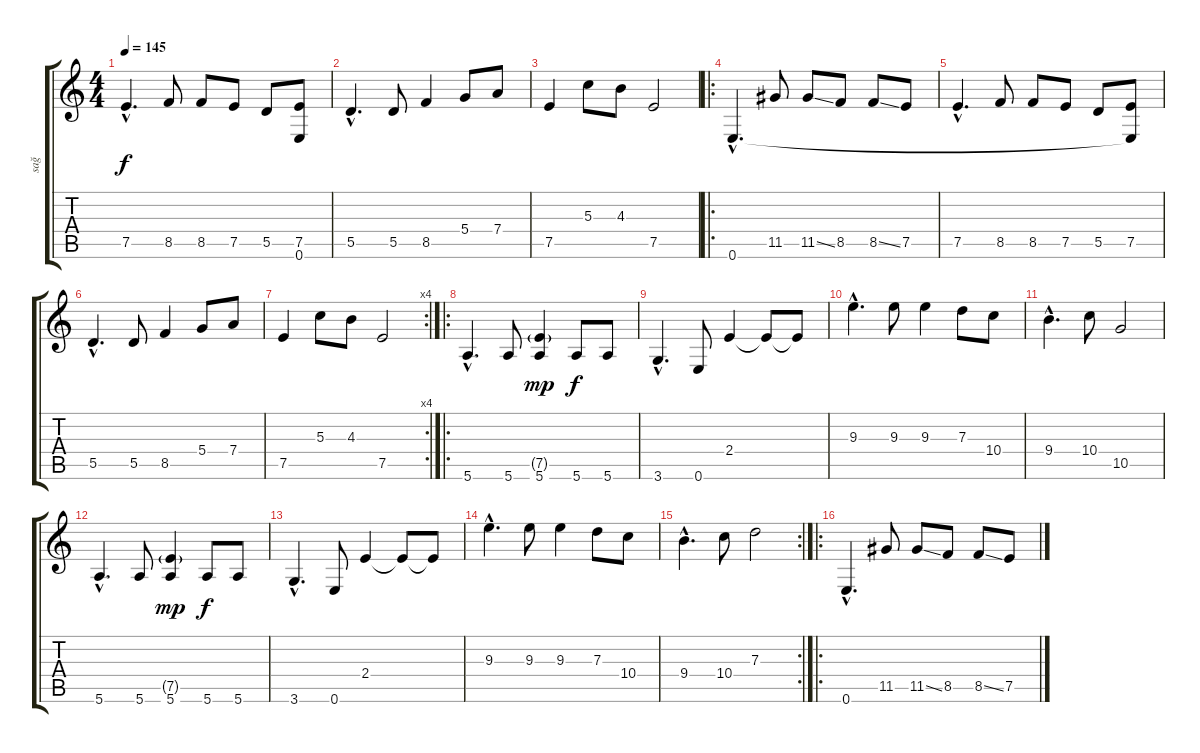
\track ("sağ" "sağ") {instrument overdrivenguitar}
\staff {score tabs}
\tuning (E4 B3 G3 D3 A2 E2) {hide}
\ts (4 4)
\tempo 145
\clef g2
\ks c
7.5{hac}.4{d dy f} 8.5.8 8.5.8 7.5.8 5.5.8 (7.5 0.6{t}).8 |
5.5{hac}.4{d} 5.5.8 8.5.4 5.4.8 7.4.8 |
7.5.4 5.3.8 4.3.8 7.5.2 |
\ro
0.6{hac}.4{d} 11.5.8 11.5{ss}.8 8.5.8 8.5{ss}.8 7.5.8 |
7.5{hac}.4{d} 8.5.8 8.5.8 7.5.8 5.5.8 (7.5 0.6{t}).8 |
5.5{hac}.4{d} 5.5.8 8.5.4 5.4.8 7.4.8 |
\rc 4
7.5.4 5.3.8 4.3.8 7.5.2 |
\ro
5.6{hac}.4{d} 5.6.8 (7.5{g} 5.6).4{dy mp} 5.6.8{dy f} 5.6.8 |
3.6{hac}.4{d} 0.6.8 2.4.4 2.4{t}.8 2.4{t}.8 |
9.3{hac}.4{d} 9.3.8 9.3.4 7.3.8 10.4.8 |
9.4{hac}.4{d} 10.4.8 10.5.2 |
5.6{hac}.4{d} 5.6.8 (7.5{g} 5.6).4{dy mp} 5.6.8{dy f} 5.6.8 |
3.6{hac}.4{d} 0.6.8 2.4.4 2.4{t}.8 2.4{t}.8 |
9.3{hac}.4{d} 9.3.8 9.3.4 7.3.8 10.4.8 |
\rc 2
9.4{hac}.4{d} 10.4.8 7.3.2 |
\ro
0.6{hac}.4{d} 11.5.8 11.5{ss}.8 8.5.8 8.5{ss}.8 7.5.8
